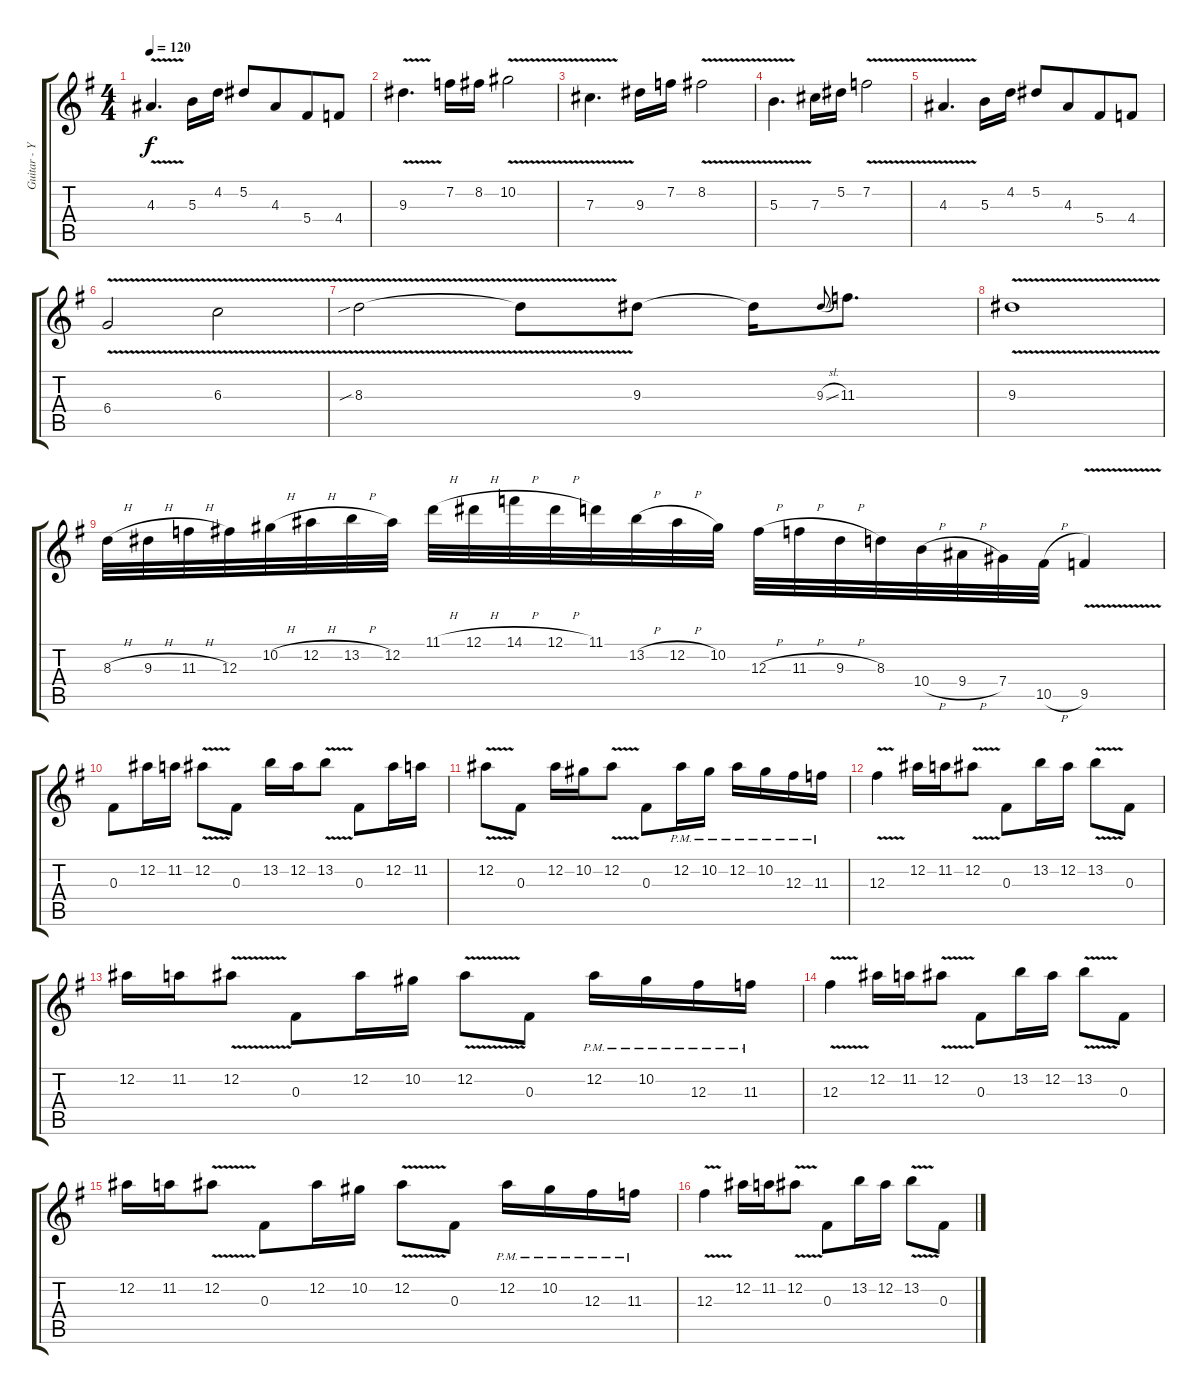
\track ("Guitar - Yngwie J. Malmsteen" "Guitar - Y") {instrument overdrivenguitar}
\staff {score tabs}
\tuning (Eb4 Bb3 Gb3 Db3 Ab2 Eb2) {hide}
\ts (4 4)
\tempo 120
\clef g2
\ks eminor
4.3{v}.4{d dy f} 5.3.16 4.2.16 5.2.8 4.3.8{beam merge} 5.4.8 4.4.8 |
9.3{v}.4{d} 7.2.16 8.2.16 10.2{v}.2 |
7.3{v}.4{d} 9.3.16 7.2.16 8.2{v}.2 |
5.3{v}.4{d} 7.3.16 5.2.16 7.2{v}.2 |
4.3{v}.4{d} 5.3.16 4.2.16 5.2.8 4.3.8{beam merge} 5.4.8 4.4.8 |
6.4{v}.2 6.3{v}.2 |
8.3{v sib}.2 8.3{t}.8 9.3.8 9.3{t}.16 9.3{sl}.8{gr onbeat} 11.3.8{d} |
9.3{v}.1 |
8.3{h}.32 9.3{h}.32 11.3{h}.32 12.3.32 10.2{h}.32 12.2{h}.32 13.2{h}.32 12.2.32 11.1{h}.32 12.1{h}.32 14.1{h}.32 12.1{h}.32 11.1.32 13.2{h}.32 12.2{h}.32 10.2.32 12.3{h}.32 11.3{h}.32 9.3{h}.32 8.3.32 10.4{h}.32 9.4{h}.32 7.4.32 10.5{h}.32 9.5{v}.4 |
0.3.8 12.2.16 11.2.16 12.2{v}.8 0.3.8 13.2.16 12.2.16 13.2{v}.8 0.3.8 12.2.16 11.2.16 |
12.2{v}.8 0.3.8 12.2.16 10.2.16 12.2{v}.8 0.3.8 12.2{pm}.16 10.2{pm}.16 12.2{pm}.16 10.2{pm}.16 12.3{pm}.16 11.3{pm}.16 |
12.3{v}.4 12.2.16 11.2.16 12.2{v}.8 0.3.8 13.2.16 12.2.16 13.2{v}.8 0.3.8 |
12.2.16 11.2.16 12.2{v}.8 0.3.8 12.2.16 10.2.16 12.2{v}.8 0.3.8 12.2{pm}.16 10.2{pm}.16 12.3{pm}.16 11.3{pm}.16 |
12.3{v}.4 12.2.16 11.2.16 12.2{v}.8 0.3.8 13.2.16 12.2.16 13.2{v}.8 0.3.8 |
12.2.16 11.2.16 12.2{v}.8 0.3.8 12.2.16 10.2.16 12.2{v}.8 0.3.8 12.2{pm}.16 10.2{pm}.16 12.3{pm}.16 11.3{pm}.16 |
12.3{v}.4 12.2.16 11.2.16 12.2{v}.8 0.3.8 13.2.16 12.2.16 13.2{v}.8 0.3.8
